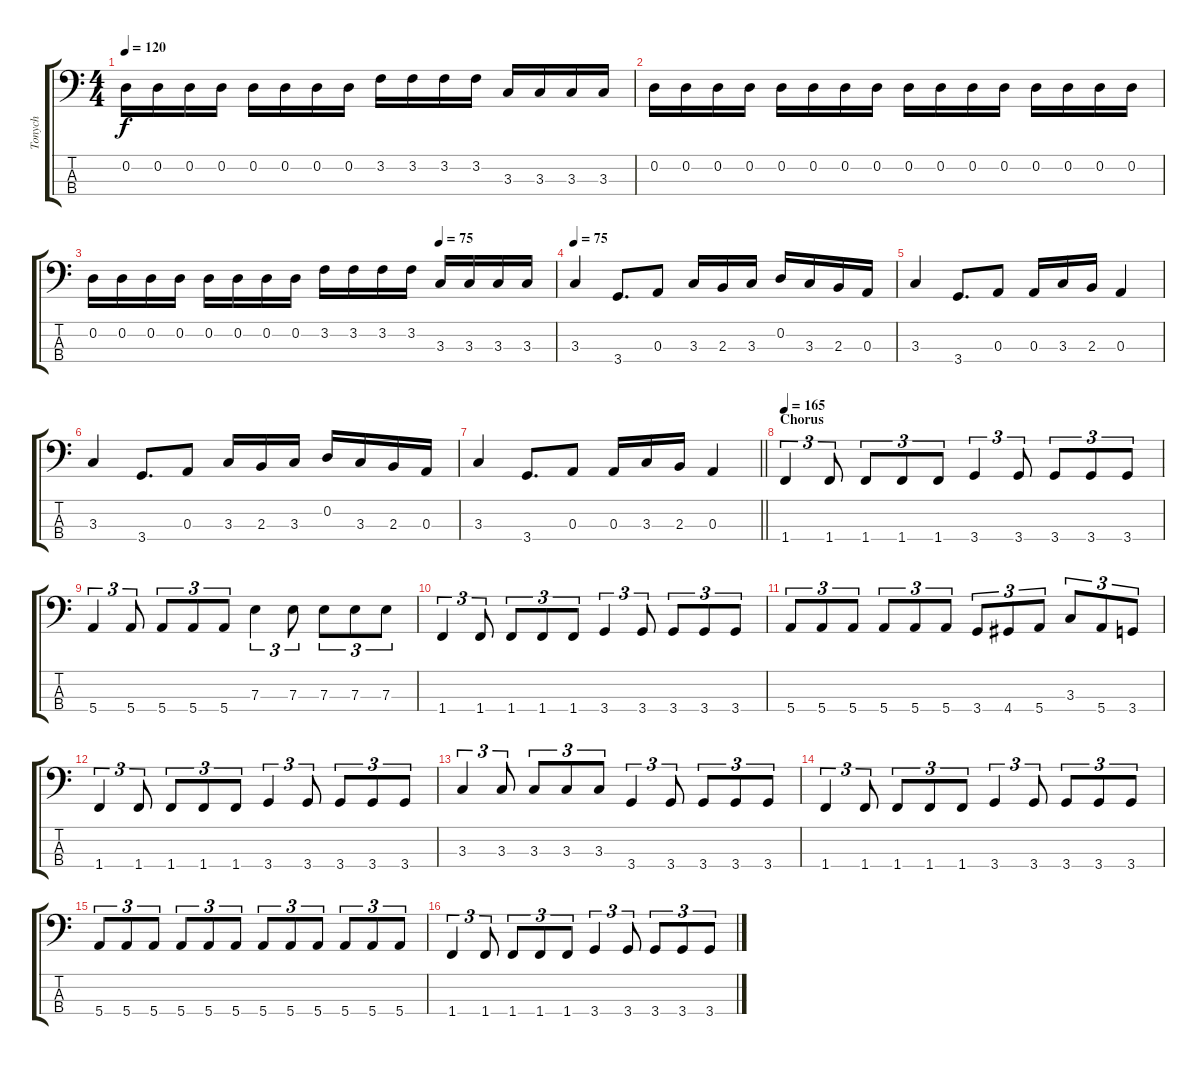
\track ("Tonych" "Tonych") {instrument electricbassfinger}
\staff {score tabs}
\tuning (G2 D2 A1 E1) {hide}
\ts (4 4)
\tempo 120
\clef f4
\ks aminor
0.2.16{dy f} 0.2.16 0.2.16 0.2.16 0.2.16 0.2.16 0.2.16 0.2.16 3.2.16 3.2.16 3.2.16 3.2.16 3.3.16 3.3.16 3.3.16 3.3.16 |
0.2.16 0.2.16 0.2.16 0.2.16 0.2.16 0.2.16 0.2.16 0.2.16 0.2.16 0.2.16 0.2.16 0.2.16 0.2.16 0.2.16 0.2.16 0.2.16 |
\tempo (75 0.75)
0.2.16 0.2.16 0.2.16 0.2.16 0.2.16 0.2.16 0.2.16 0.2.16 3.2.16 3.2.16 3.2.16 3.2.16 3.3.16 3.3.16 3.3.16 3.3.16 |
\tempo 75
3.3.4 3.4.8{d} 0.3.8 3.3.16 2.3.16 3.3.16 0.2.16 3.3.16 2.3.16 0.3.16 |
3.3.4 3.4.8{d} 0.3.8 0.3.16 3.3.16 2.3.16 0.3.4 |
3.3.4 3.4.8{d} 0.3.8 3.3.16 2.3.16 3.3.16 0.2.16 3.3.16 2.3.16 0.3.16 |
\barLineRight lightlight
3.3.4 3.4.8{d} 0.3.8 0.3.16 3.3.16 2.3.16 0.3.4 |
\section ("" "Chorus")
\tempo 165
1.4.4{tu (3 2)} 1.4.8{tu (3 2)} 1.4.8{tu (3 2)} 1.4.8{tu (3 2)} 1.4.8{tu (3 2)} 3.4.4{tu (3 2)} 3.4.8{tu (3 2)} 3.4.8{tu (3 2)} 3.4.8{tu (3 2)} 3.4.8{tu (3 2)} |
5.4.4{tu (3 2)} 5.4.8{tu (3 2)} 5.4.8{tu (3 2)} 5.4.8{tu (3 2)} 5.4.8{tu (3 2)} 7.3.4{tu (3 2)} 7.3.8{tu (3 2)} 7.3.8{tu (3 2)} 7.3.8{tu (3 2)} 7.3.8{tu (3 2)} |
1.4.4{tu (3 2)} 1.4.8{tu (3 2)} 1.4.8{tu (3 2)} 1.4.8{tu (3 2)} 1.4.8{tu (3 2)} 3.4.4{tu (3 2)} 3.4.8{tu (3 2)} 3.4.8{tu (3 2)} 3.4.8{tu (3 2)} 3.4.8{tu (3 2)} |
5.4.8{tu (3 2)} 5.4.8{tu (3 2)} 5.4.8{tu (3 2)} 5.4.8{tu (3 2)} 5.4.8{tu (3 2)} 5.4.8{tu (3 2)} 3.4.8{tu (3 2)} 4.4.8{tu (3 2)} 5.4.8{tu (3 2)} 3.3.8{tu (3 2)} 5.4.8{tu (3 2)} 3.4.8{tu (3 2)} |
1.4.4{tu (3 2)} 1.4.8{tu (3 2)} 1.4.8{tu (3 2)} 1.4.8{tu (3 2)} 1.4.8{tu (3 2)} 3.4.4{tu (3 2)} 3.4.8{tu (3 2)} 3.4.8{tu (3 2)} 3.4.8{tu (3 2)} 3.4.8{tu (3 2)} |
3.3.4{tu (3 2)} 3.3.8{tu (3 2)} 3.3.8{tu (3 2)} 3.3.8{tu (3 2)} 3.3.8{tu (3 2)} 3.4.4{tu (3 2)} 3.4.8{tu (3 2)} 3.4.8{tu (3 2)} 3.4.8{tu (3 2)} 3.4.8{tu (3 2)} |
1.4.4{tu (3 2)} 1.4.8{tu (3 2)} 1.4.8{tu (3 2)} 1.4.8{tu (3 2)} 1.4.8{tu (3 2)} 3.4.4{tu (3 2)} 3.4.8{tu (3 2)} 3.4.8{tu (3 2)} 3.4.8{tu (3 2)} 3.4.8{tu (3 2)} |
5.4.8{tu (3 2)} 5.4.8{tu (3 2)} 5.4.8{tu (3 2)} 5.4.8{tu (3 2)} 5.4.8{tu (3 2)} 5.4.8{tu (3 2)} 5.4.8{tu (3 2)} 5.4.8{tu (3 2)} 5.4.8{tu (3 2)} 5.4.8{tu (3 2)} 5.4.8{tu (3 2)} 5.4.8{tu (3 2)} |
1.4.4{tu (3 2)} 1.4.8{tu (3 2)} 1.4.8{tu (3 2)} 1.4.8{tu (3 2)} 1.4.8{tu (3 2)} 3.4.4{tu (3 2)} 3.4.8{tu (3 2)} 3.4.8{tu (3 2)} 3.4.8{tu (3 2)} 3.4.8{tu (3 2)}
